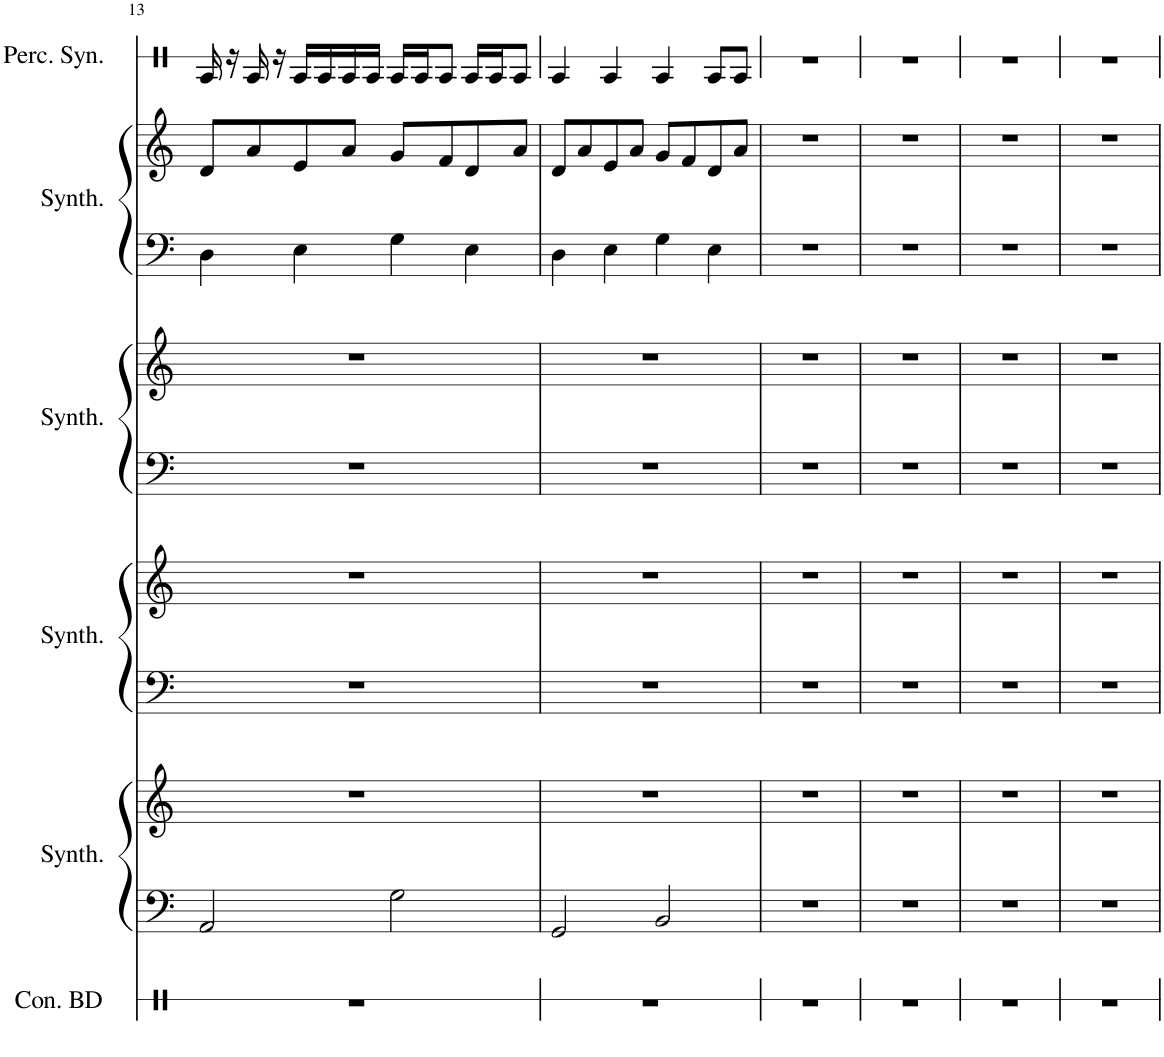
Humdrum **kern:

**kern	**kern	**kern	**kern	**kern	**kern	**kern	**kern	**kern	**kern
*part6	*part5	*part5	*part4	*part4	*part3	*part3	*part2	*part2	*part1
*staff10	*staff9	*staff8	*staff7	*staff6	*staff5	*staff4	*staff3	*staff2	*staff1
*I"Concert Bass Drum	*I"Atmosphere Synthesizer	*	*I"New Age Synthesizer	*	*I"Bass Synthesizer	*	*I"Brass Synthesizer	*	*I"Percussion Synthesizer
*I'Con. BD	*I'Synth.	*	*I'Synth.	*	*I'Synth.	*	*I'Synth.	*	*I'Perc. Syn.
!!LO:PB:g=z
*clefX	*clefF4	*clefG2	*clefF4	*clefG2	*clefF4	*clefG2	*clefF4	*clefG2	*clefX
*k[]	*k[]	*k[]	*k[]	*k[]	*k[]	*k[]	*k[]	*k[]	*k[]
*M4/4	*M4/4	*M4/4	*M4/4	*M4/4	*M4/4	*M4/4	*M4/4	*M4/4	*M4/4
=13	=13	=13	=13	=13	=13	=13	=13	=13	=13
1r	2AA/	1r	1r	1r	1r	1r	4D\	8d/L	16RA/
.	.	.	.	.	.	.	.	.	16r
.	.	.	.	.	.	.	.	8a/	16RA/
.	.	.	.	.	.	.	.	.	16r
.	.	.	.	.	.	.	4E\	8e/	16RA/LL
.	.	.	.	.	.	.	.	.	16RA/
.	.	.	.	.	.	.	.	8a/J	16RA/
.	.	.	.	.	.	.	.	.	16RA/JJ
.	2G\	.	.	.	.	.	4G\	8g/L	16RA/LL
.	.	.	.	.	.	.	.	.	16RA/J
.	.	.	.	.	.	.	.	8f/	8RA/J
.	.	.	.	.	.	.	4E\	8d/	16RA/LL
.	.	.	.	.	.	.	.	.	16RA/J
.	.	.	.	.	.	.	.	8a/J	8RA/J
=14	=14	=14	=14	=14	=14	=14	=14	=14	=14
1r	2GG/	1r	1r	1r	1r	1r	4D\	8d/L	4RA/
.	.	.	.	.	.	.	.	8a/	.
.	.	.	.	.	.	.	4E\	8e/	4RA/
.	.	.	.	.	.	.	.	8a/J	.
.	2BB/	.	.	.	.	.	4G\	8g/L	4RA/
.	.	.	.	.	.	.	.	8f/	.
.	.	.	.	.	.	.	4E\	8d/	8RA/L
.	.	.	.	.	.	.	.	8a/J	8RA/J
=15	=15	=15	=15	=15	=15	=15	=15	=15	=15
1r	1r	1r	1r	1r	1r	1r	1r	1r	1r
=16	=16	=16	=16	=16	=16	=16	=16	=16	=16
1r	1r	1r	1r	1r	1r	1r	1r	1r	1r
=17	=17	=17	=17	=17	=17	=17	=17	=17	=17
1r	1r	1r	1r	1r	1r	1r	1r	1r	1r
=18	=18	=18	=18	=18	=18	=18	=18	=18	=18
1r	1r	1r	1r	1r	1r	1r	1r	1r	1r
=	=	=	=	=	=	=	=	=	=
*-	*-	*-	*-	*-	*-	*-	*-	*-	*-
